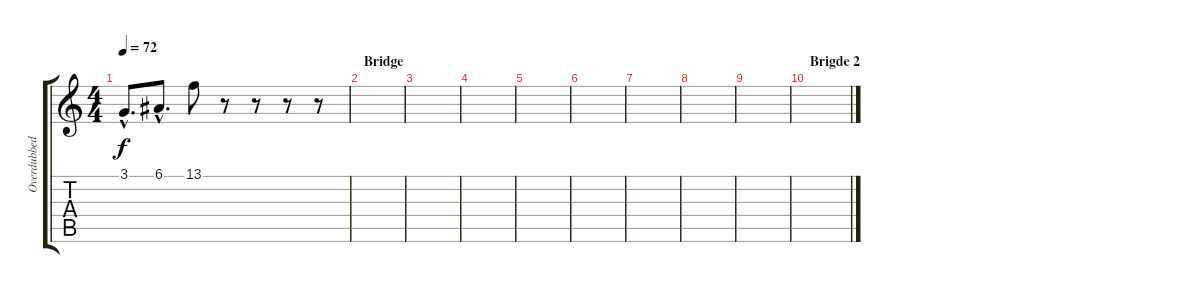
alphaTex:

\track ("Overdubbed Piano" "Overdubbed") {instrument brightacousticpiano}
\staff {score tabs}
\tuning (E4 B3 G3 D3 A2 E2) {hide}
\ts (4 4)
\tempo 72
\clef g2
\ks c
3.1{hac}.8{d dy f} 6.1{hac}.8{d} 13.1.8 r.8 r.8 r.8 r.8 |
\section ("" "Bridge")
|
|
|
|
|
|
|
|
\section ("" "Brigde 2")
